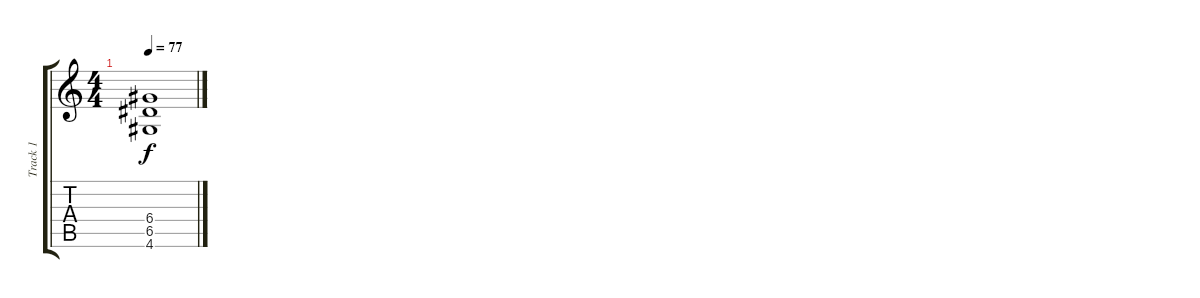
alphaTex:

\track ("Track 1" "Track 1") {instrument overdrivenguitar}
\staff {score tabs}
\tuning (E4 B3 G3 D3 A2 E2) {hide}
\ts (4 4)
\tempo 77
\clef g2
\ks c
(6.4 6.5 4.6).1{dy f}
